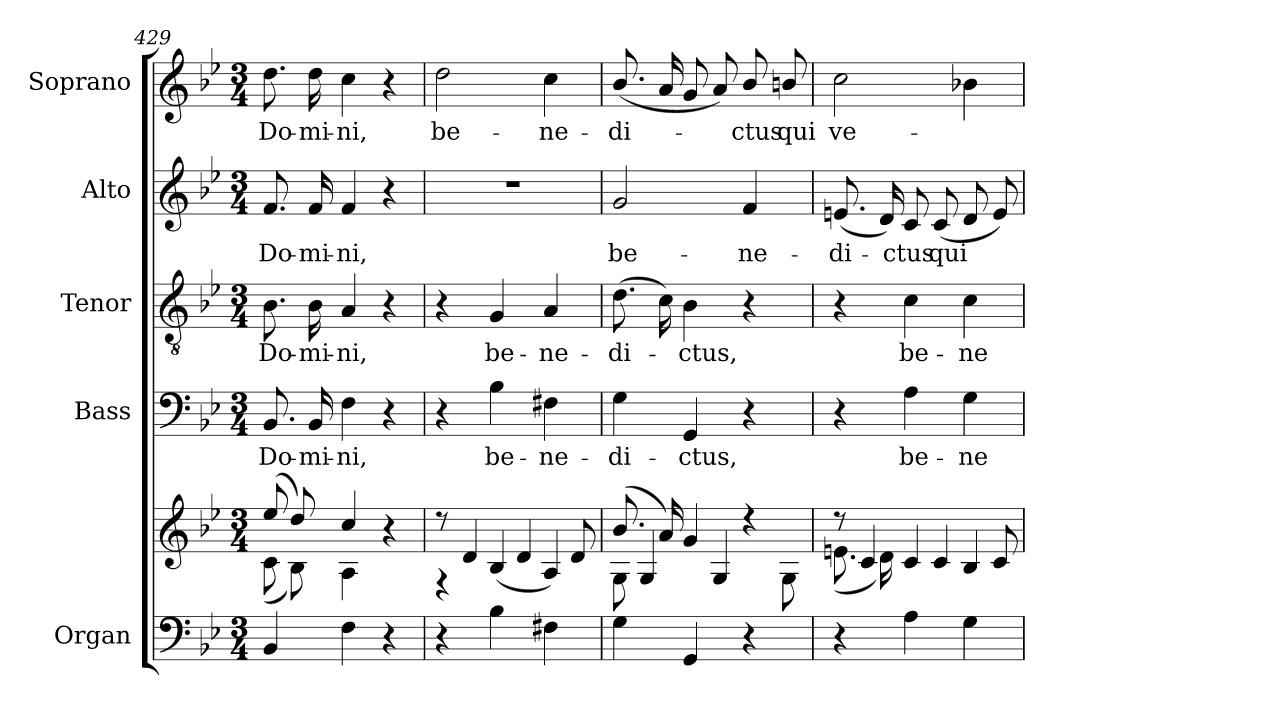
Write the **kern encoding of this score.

**kern	**kern	**kern	**text	**kern	**text	**kern	**text	**kern	**text
*part5	*part5	*part4	*part4	*part3	*part3	*part2	*part2	*part1	*part1
*staff6	*staff5	*staff4	*staff4	*staff3	*staff3	*staff2	*staff2	*staff1	*staff1
*I"Organ	*	*I"Bass	*	*I"Tenor	*	*I"Alto	*	*I"Soprano	*
*I'Org.	*	*I'B.	*	*I'T.	*	*I'A.	*	*I'S.	*
*clefF4	*clefG2	*clefF4	*	*clefGv2	*	*clefG2	*	*clefG2	*
*	*	*	*	*ITrd7c12	*	*	*	*	*
*k[b-e-]	*k[b-e-]	*k[b-e-]	*	*k[b-e-]	*	*k[b-e-]	*	*k[b-e-]	*
*B-:	*B-:	*B-:	*	*B-:	*	*B-:	*	*B-:	*
*M3/4	*M3/4	*M3/4	*	*M3/4	*	*M3/4	*	*M3/4	*
=429	=429	=429	=429	=429	=429	=429	=429	=429	=429
*	*^	*	*	*	*	*	*	*	*
!	!	!	!	!LO:LY:b:color=#000000	!	!	!	!	!	!
!	!	!	!	!	!	!LO:LY:b:color=#000000	!	!	!	!
!	!	!	!	!	!	!	!	!LO:LY:b:color=#000000	!	!
!	!	!	!	!	!	!	!	!	!	!LO:LY:b:color=#000000
4BB-i/	(8ee-i/	(8ci\	8.BB-i/	Do-	8.BB-i\	Do-	8.fi/	Do-	8.ddi\	Do-
.	8ddi/)	8B-i\)	.	.	.	.	.	.	.	.
!	!	!	!	!LO:LY:b:color=#000000	!	!	!	!	!	!
!	!	!	!	!	!	!LO:LY:b:color=#000000	!	!	!	!
!	!	!	!	!	!	!	!	!LO:LY:b:color=#000000	!	!
!	!	!	!	!	!	!	!	!	!	!LO:LY:b:color=#000000
.	.	.	16BB-i/	-mi-	16BB-i\	-mi-	16fi/	-mi-	16ddi\	-mi-
!	!	!	!	!LO:LY:b:color=#000000	!	!	!	!	!	!
!	!	!	!	!	!	!LO:LY:b:color=#000000	!	!	!	!
!	!	!	!	!	!	!	!	!LO:LY:b:color=#000000	!	!
!	!	!	!	!	!	!	!	!	!	!LO:LY:b:color=#000000
4Fi\	4cci/	4Ai\	4Fi\	-ni,	4AAi/	-ni,	4fi/	-ni,	4cci\	-ni,
4r	4r	4ryy	4r	.	4r	.	4r	.	4r	.
!!LO:PB:g=z
=430	=430	=430	=430	=430	=430	=430	=430	=430	=430	=430
!	!	!	!	!	!	!	!LO:N:vis=1	!	!	!
!	!	!	!	!	!	!	!	!	!	!LO:LY:b:color=#000000
4r	8r	4r	4r	.	4r	.	2.r	.	2ddi\	be-
.	4di/	.	.	.	.	.	.	.	.	.
!	!	!	!	!LO:LY:b:color=#000000	!	!	!	!	!	!
!	!	!	!	!	!	!LO:LY:b:color=#000000	!	!	!	!
4B-i\	.	(4B-i/	4B-i\	be-	4GGi/	be-	.	.	.	.
.	4di/	.	.	.	.	.	.	.	.	.
!	!	!	!	!LO:LY:b:color=#000000	!	!	!	!	!	!
!	!	!	!	!	!	!LO:LY:b:color=#000000	!	!	!	!
!	!	!	!	!	!	!	!	!	!	!LO:LY:b:color=#000000
4F#Xi\	.	4Ai/)	4F#Xi\	-ne-	4AAi/	-ne-	.	.	4cci\	-ne-
.	8di/	.	.	.	.	.	.	.	.	.
=431	=431	=431	=431	=431	=431	=431	=431	=431	=431	=431
!	!	!	!	!LO:LY:b:color=#000000	!	!	!	!	!	!
!	!	!	!	!	!	!LO:LY:b:color=#000000	!	!	!	!
!	!	!	!	!	!	!	!	!LO:LY:b:color=#000000	!	!
!	!	!	!	!	!	!	!	!	!	!LO:LY:b:color=#000000
4Gi\	(8.b-i/	8Gi\	4Gi\	-di-	(8.Di\	-di-	2gi/	be-	(8.b-i/	-di-
.	.	4Gi/	.	.	.	.	.	.	.	.
.	16ai/)	.	.	.	16Ci\)	.	.	.	16ai/	.
!	!	!	!	!LO:LY:b:color=#000000	!	!	!	!	!	!
!	!	!	!	!	!	!LO:LY:b:color=#000000	!	!	!	!
4GGi/	4gi/	.	4GGi/	-ctus,	4BB-i\	-ctus,	.	.	8gi/	.
.	.	4Gi/	.	.	.	.	.	.	8ai/)	.
!	!	!	!	!	!	!	!	!LO:LY:b:color=#000000	!	!
!	!	!	!	!	!	!	!	!	!	!LO:LY:b:color=#000000
4r	4r	.	4r	.	4r	.	4fi/	-ne-	8b-i/	-ctus
!	!	!	!	!	!	!	!	!	!	!LO:LY:b:color=#000000
.	.	8Gi\	.	.	.	.	.	.	8bni/	qui
=432	=432	=432	=432	=432	=432	=432	=432	=432	=432	=432
!	!	!	!	!	!	!	!	!LO:LY:b:color=#000000	!	!
!	!	!	!	!	!	!	!	!	!	!LO:LY:b:color=#000000
4r	8r	(8.eni\	4r	.	4r	.	(8.eni/	-di-	2cci\	ve-
.	4ci/	.	.	.	.	.	.	.	.	.
.	.	16di\)	.	.	.	.	16di/)	.	.	.
!	!	!	!	!LO:LY:b:color=#000000	!	!	!	!	!	!
!	!	!	!	!	!	!LO:LY:b:color=#000000	!	!	!	!
!	!	!	!	!	!	!	!	!LO:LY:b:color=#000000	!	!
4Ai\	.	4ci/	4Ai\	be-	4Ci\	be-	8ci/	-ctus	.	.
!	!	!	!	!	!	!	!	!LO:LY:b:color=#000000	!	!
.	4ci/	.	.	.	.	.	(8ci/	qui	.	.
!	!	!	!	!LO:LY:b:color=#000000	!	!	!	!	!	!
!	!	!	!	!	!	!LO:LY:b:color=#000000	!	!	!	!
4Gi\	.	4B-i/	4Gi\	-ne-	4Ci\	-ne-	8di/	.	4b-Xi\	.
.	8ci/	.	.	.	.	.	8ei/)	.	.	.
*	*v	*v	*	*	*	*	*	*	*	*
=	=	=	=	=	=	=	=	=	=
*-	*-	*-	*-	*-	*-	*-	*-	*-	*-
